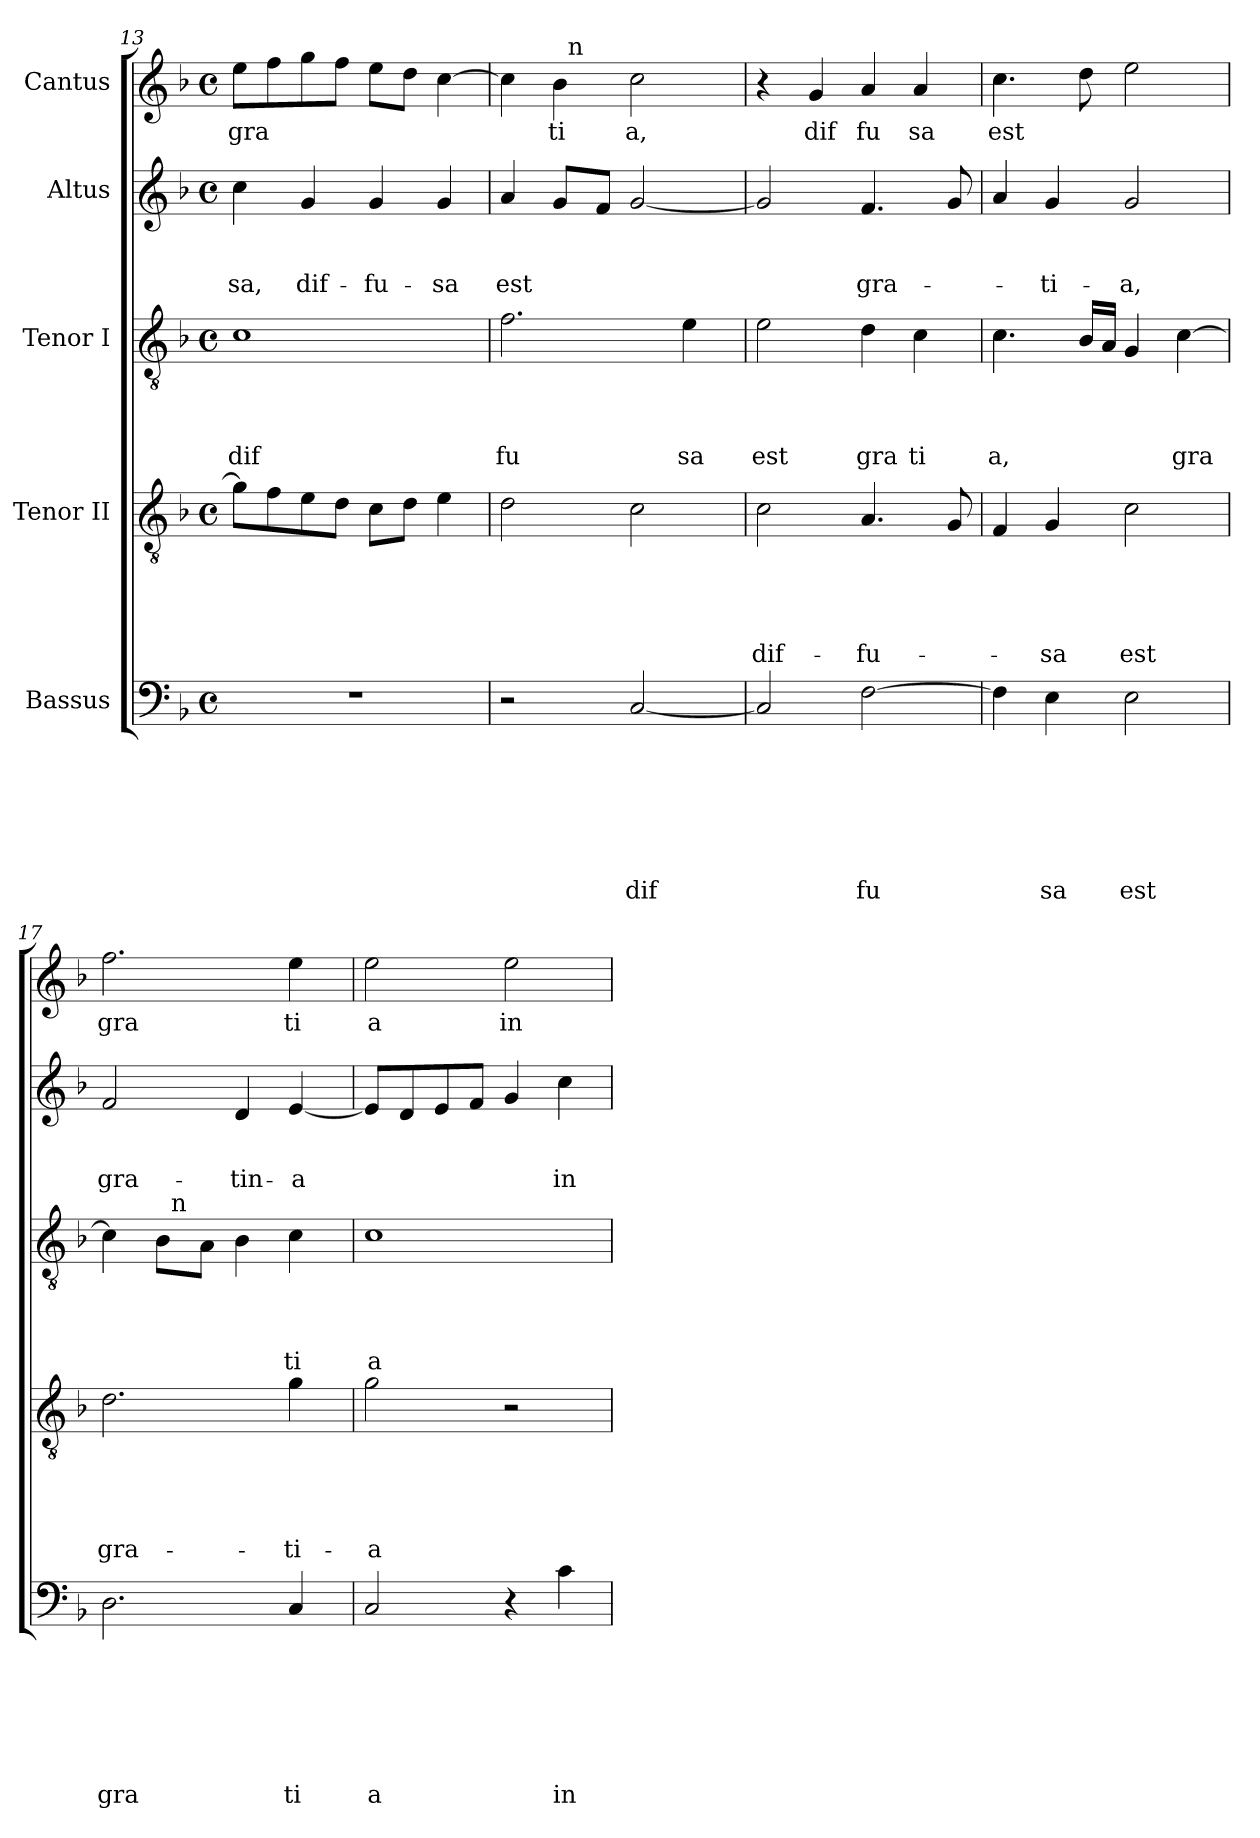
**kern	**text	**text	**text	**text	**text	**text	**text	**kern	**text	**text	**text	**text	**text	**kern	**text	**text	**text	**text	**kern	**text	**text	**text	**kern	**text
*part5	*part5	*part5	*part5	*part5	*part5	*part5	*part5	*part4	*part4	*part4	*part4	*part4	*part4	*part3	*part3	*part3	*part3	*part3	*part2	*part2	*part2	*part2	*part1	*part1
*staff5	*staff5	*staff5	*staff5	*staff5	*staff5	*staff5	*staff5	*staff4	*staff4	*staff4	*staff4	*staff4	*staff4	*staff3	*staff3	*staff3	*staff3	*staff3	*staff2	*staff2	*staff2	*staff2	*staff1	*staff1
*I"Bassus	*	*	*	*	*	*	*	*I"Tenor II	*	*	*	*	*	*I"Tenor I	*	*	*	*	*I"Altus	*	*	*	*I"Cantus	*
!!LO:LB:g=z
*clefF4	*	*	*	*	*	*	*	*clefGv2	*	*	*	*	*	*clefGv2	*	*	*	*	*clefG2	*	*	*	*clefG2	*
*k[b-]	*	*	*	*	*	*	*	*k[b-]	*	*	*	*	*	*k[b-]	*	*	*	*	*k[b-]	*	*	*	*k[b-]	*
*F:	*	*	*	*	*	*	*	*F:	*	*	*	*	*	*F:	*	*	*	*	*F:	*	*	*	*F:	*
*M4/4	*	*	*	*	*	*	*	*M4/4	*	*	*	*	*	*M4/4	*	*	*	*	*M4/4	*	*	*	*M4/4	*
*met(c)	*	*	*	*	*	*	*	*met(c)	*	*	*	*	*	*met(c)	*	*	*	*	*met(c)	*	*	*	*met(c)	*
=13	=13	=13	=13	=13	=13	=13	=13	=13	=13	=13	=13	=13	=13	=13	=13	=13	=13	=13	=13	=13	=13	=13	=13	=13
!	!	!	!	!	!	!	!	!	!	!	!	!	!	!	!	!	!	!LO:LY:b	!	!	!	!LO:LY:b	!	!LO:LY:b
1r	.	.	.	.	.	.	.	8g\L]	.	.	.	.	.	1c	.	.	.	dif	4cc\	.	.	sa,	8ee\L	gra
.	.	.	.	.	.	.	.	8f\	.	.	.	.	.	.	.	.	.	.	.	.	.	.	8ff\	.
!	!	!	!	!	!	!	!	!	!	!	!	!	!	!	!	!	!	!	!	!	!	!LO:LY:b	!	!
.	.	.	.	.	.	.	.	8e\	.	.	.	.	.	.	.	.	.	.	4g/	.	.	dif-	8gg\	.
.	.	.	.	.	.	.	.	8d\J	.	.	.	.	.	.	.	.	.	.	.	.	.	.	8ff\J	.
!	!	!	!	!	!	!	!	!	!	!	!	!	!	!	!	!	!	!	!	!	!	!LO:LY:b	!	!
.	.	.	.	.	.	.	.	8c\L	.	.	.	.	.	.	.	.	.	.	4g/	.	.	-fu-	8ee\L	.
.	.	.	.	.	.	.	.	8d\J	.	.	.	.	.	.	.	.	.	.	.	.	.	.	8dd\J	.
!	!	!	!	!	!	!	!	!	!	!	!	!	!	!	!	!	!	!	!	!	!	!LO:LY:b	!	!
.	.	.	.	.	.	.	.	4e\	.	.	.	.	.	.	.	.	.	.	4g/	.	.	-sa	[>4cc\	.
=14	=14	=14	=14	=14	=14	=14	=14	=14	=14	=14	=14	=14	=14	=14	=14	=14	=14	=14	=14	=14	=14	=14	=14	=14
!	!	!	!	!	!	!	!	!	!	!	!	!	!	!	!	!	!	!LO:LY:b	!	!	!	!LO:LY:b	!	!
*	*	*	*	*	*	*	*	*	*	*	*	*	*	*	*	*	*	*	*	*	*	*	*^	*
2r	.	.	.	.	.	.	.	2d\	.	.	.	.	.	2.f\	.	.	.	fu	4a/	.	.	est	4cc\]	4ryy	.
!	!	!	!	!	!	!	!	!	!	!	!	!	!	!	!	!	!	!	!	!	!	!	!	!	!LO:LY:b
.	.	.	.	.	.	.	.	.	.	.	.	.	.	.	.	.	.	.	8g/L	.	.	.	4b-\	32ryy	ti
!	!	!	!	!	!	!	!	!	!	!	!	!	!	!	!	!	!	!	!	!	!	!	!	!LO:TX:a:t=n	!
.	.	.	.	.	.	.	.	.	.	.	.	.	.	.	.	.	.	.	.	.	.	.	.	2ryy	.
.	.	.	.	.	.	.	.	.	.	.	.	.	.	.	.	.	.	.	8f/J	.	.	.	.	.	.
!	!	!	!	!	!	!	!LO:LY:b	!	!	!	!	!	!	!	!	!	!	!	!	!	!	!	!	!	!LO:LY:b
[<2C/	.	.	.	.	.	.	dif	2c\	.	.	.	.	.	.	.	.	.	.	[<2g/	.	.	.	2cc\	.	a,
!	!	!	!	!	!	!	!	!	!	!	!	!	!	!	!	!	!	!LO:LY:b	!	!	!	!	!	!	!
.	.	.	.	.	.	.	.	.	.	.	.	.	.	4e\	.	.	.	sa	.	.	.	.	.	.	.
.	.	.	.	.	.	.	.	.	.	.	.	.	.	.	.	.	.	.	.	.	.	.	.	8..ryy	.
=15	=15	=15	=15	=15	=15	=15	=15	=15	=15	=15	=15	=15	=15	=15	=15	=15	=15	=15	=15	=15	=15	=15	=15	=15	=15
!	!	!	!	!	!	!	!	!	!	!	!	!	!LO:LY:b	!	!	!	!	!LO:LY:b	!	!	!	!	!	!	!
*	*	*	*	*	*	*	*	*	*	*	*	*	*	*	*	*	*	*	*	*	*	*	*v	*v	*
2C/]	.	.	.	.	.	.	.	2c\	.	.	.	.	dif-	2e\	.	.	.	est	2g/]	.	.	.	4r	.
!	!	!	!	!	!	!	!	!	!	!	!	!	!	!	!	!	!	!	!	!	!	!	!	!LO:LY:b
.	.	.	.	.	.	.	.	.	.	.	.	.	.	.	.	.	.	.	.	.	.	.	4g/	dif
!	!	!	!	!	!	!	!LO:LY:b	!	!	!	!	!	!LO:LY:b	!	!	!	!	!LO:LY:b	!	!	!	!LO:LY:b	!	!LO:LY:b
[>2F\	.	.	.	.	.	.	fu	4.A/	.	.	.	.	-fu-	4d\	.	.	.	gra	4.f/	.	.	gra-	4a/	fu
!	!	!	!	!	!	!	!	!	!	!	!	!	!	!	!	!	!	!LO:LY:b	!	!	!	!	!	!LO:LY:b
.	.	.	.	.	.	.	.	.	.	.	.	.	.	4c\	.	.	.	ti	.	.	.	.	4a/	sa
.	.	.	.	.	.	.	.	8G/	.	.	.	.	.	.	.	.	.	.	8g/	.	.	.	.	.
=16	=16	=16	=16	=16	=16	=16	=16	=16	=16	=16	=16	=16	=16	=16	=16	=16	=16	=16	=16	=16	=16	=16	=16	=16
!	!	!	!	!	!	!	!	!	!	!	!	!	!	!	!	!	!	!LO:LY:b	!	!	!	!	!	!LO:LY:b
4F\]	.	.	.	.	.	.	.	4F/	.	.	.	.	.	4.c\	.	.	.	a,	4a/	.	.	.	4.cc\	est
!	!	!	!	!	!	!	!LO:LY:b	!	!	!	!	!	!LO:LY:b	!	!	!	!	!	!	!	!	!LO:LY:b	!	!
4E\	.	.	.	.	.	.	sa	4G/	.	.	.	.	-sa	.	.	.	.	.	4g/	.	.	-ti-	.	.
.	.	.	.	.	.	.	.	.	.	.	.	.	.	16B-/LL	.	.	.	.	.	.	.	.	8dd\	.
.	.	.	.	.	.	.	.	.	.	.	.	.	.	16A/JJ	.	.	.	.	.	.	.	.	.	.
!	!	!	!	!	!	!	!LO:LY:b	!	!	!	!	!	!LO:LY:b	!	!	!	!	!	!	!	!	!LO:LY:b	!	!
2E\	.	.	.	.	.	.	est	2c\	.	.	.	.	est	4G/	.	.	.	.	2g/	.	.	-a,	2ee\	.
!	!	!	!	!	!	!	!	!	!	!	!	!	!	!	!	!	!	!LO:LY:b	!	!	!	!	!	!
.	.	.	.	.	.	.	.	.	.	.	.	.	.	[>4c\	.	.	.	gra	.	.	.	.	.	.
=17	=17	=17	=17	=17	=17	=17	=17	=17	=17	=17	=17	=17	=17	=17	=17	=17	=17	=17	=17	=17	=17	=17	=17	=17
!	!	!	!	!	!	!	!LO:LY:b	!	!	!	!	!	!LO:LY:b	!	!	!	!	!	!	!	!	!LO:LY:b	!	!LO:LY:b
*	*	*	*	*	*	*	*	*	*	*	*	*	*	*^	*	*	*	*	*	*	*	*	*	*
2.D\	.	.	.	.	.	.	gra	2.d\	.	.	.	.	gra-	4c\]	4ryy	.	.	.	.	2f/	.	.	gra-	2.ff\	gra
.	.	.	.	.	.	.	.	.	.	.	.	.	.	8B-\L	32ryy	.	.	.	.	.	.	.	.	.	.
!	!	!	!	!	!	!	!	!	!	!	!	!	!	!	!LO:TX:a:t=n	!	!	!	!	!	!	!	!	!	!
.	.	.	.	.	.	.	.	.	.	.	.	.	.	.	2ryy	.	.	.	.	.	.	.	.	.	.
.	.	.	.	.	.	.	.	.	.	.	.	.	.	8A\J	.	.	.	.	.	.	.	.	.	.	.
!	!	!	!	!	!	!	!	!	!	!	!	!	!	!	!	!	!	!	!	!	!	!	!LO:LY:b	!	!
.	.	.	.	.	.	.	.	.	.	.	.	.	.	4B-\	.	.	.	.	.	4d/	.	.	-tin-	.	.
!	!	!	!	!	!	!	!LO:LY:b	!	!	!	!	!	!LO:LY:b	!	!	!	!	!	!LO:LY:b	!	!	!	!LO:LY:b	!	!LO:LY:b
4C/	.	.	.	.	.	.	ti	4g\	.	.	.	.	-ti-	4c\	.	.	.	.	ti	[<4e/	.	.	-a	4ee\	ti
.	.	.	.	.	.	.	.	.	.	.	.	.	.	.	8..ryy	.	.	.	.	.	.	.	.	.	.
=18	=18	=18	=18	=18	=18	=18	=18	=18	=18	=18	=18	=18	=18	=18	=18	=18	=18	=18	=18	=18	=18	=18	=18	=18	=18
!	!	!	!	!	!	!	!LO:LY:b	!	!	!	!	!	!LO:LY:b	!	!	!	!	!	!LO:LY:b	!	!	!	!	!	!LO:LY:b
*	*	*	*	*	*	*	*	*	*	*	*	*	*	*v	*v	*	*	*	*	*	*	*	*	*	*
2C/	.	.	.	.	.	.	a	2g\	.	.	.	.	-a	1c	.	.	.	a	8e/L]	.	.	.	2ee\	a
.	.	.	.	.	.	.	.	.	.	.	.	.	.	.	.	.	.	.	8d/	.	.	.	.	.
.	.	.	.	.	.	.	.	.	.	.	.	.	.	.	.	.	.	.	8e/	.	.	.	.	.
.	.	.	.	.	.	.	.	.	.	.	.	.	.	.	.	.	.	.	8f/J	.	.	.	.	.
!	!	!	!	!	!	!	!	!	!	!	!	!	!	!	!	!	!	!	!	!	!	!	!	!LO:LY:b
4r	.	.	.	.	.	.	.	2r	.	.	.	.	.	.	.	.	.	.	4g/	.	.	.	2ee\	in
!	!	!	!	!	!	!	!LO:LY:b	!	!	!	!	!	!	!	!	!	!	!	!	!	!	!LO:LY:b	!	!
4c\	.	.	.	.	.	.	in	.	.	.	.	.	.	.	.	.	.	.	4cc\	.	.	in	.	.
=	=	=	=	=	=	=	=	=	=	=	=	=	=	=	=	=	=	=	=	=	=	=	=	=
*-	*-	*-	*-	*-	*-	*-	*-	*-	*-	*-	*-	*-	*-	*-	*-	*-	*-	*-	*-	*-	*-	*-	*-	*-
